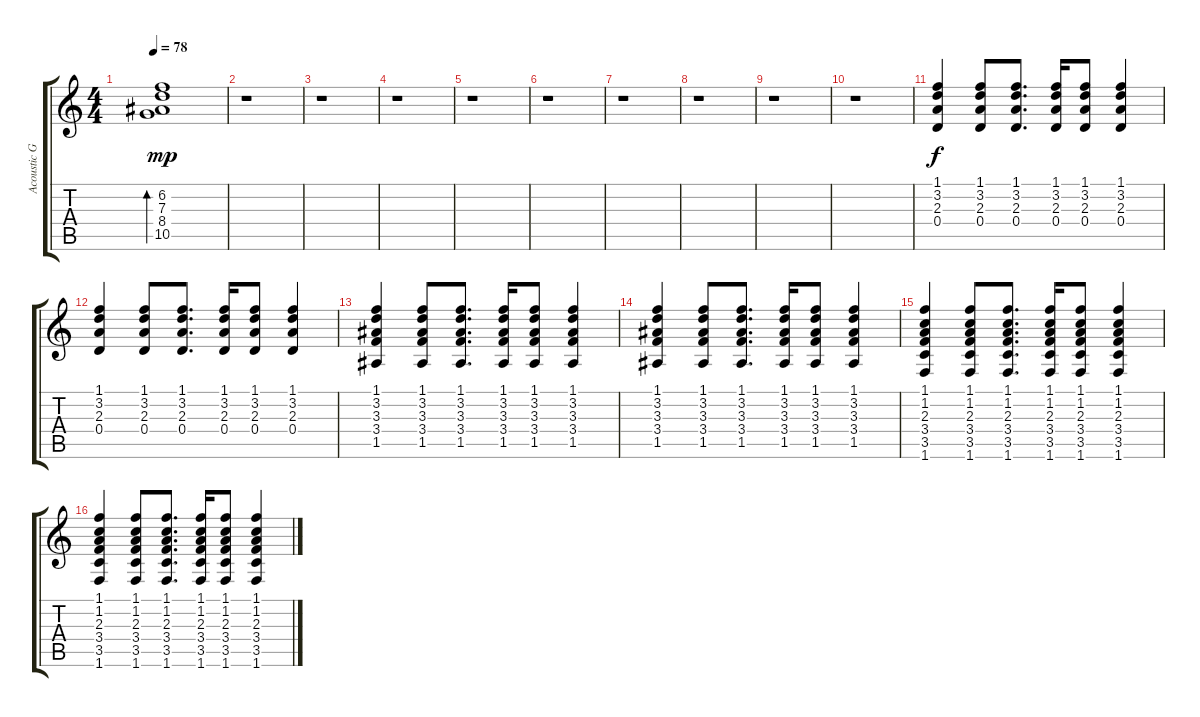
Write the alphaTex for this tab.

\track ("Acoustic Guitar" "Acoustic G") {instrument acousticguitarsteel}
\staff {score tabs}
\tuning (E4 B3 G3 D3 A2 E2) {hide}
\ts (4 4)
\tempo 78
\clef g2
\ks c
(6.2 7.3 8.4 10.5).1{bd 120 dy mp} |
r.1 |
r.1 |
r.1 |
r.1 |
r.1 |
r.1 |
r.1 |
r.1 |
r.1 |
(1.1 3.2 2.3 0.4).4{dy f volume 3} (1.1 3.2 2.3 0.4).8 (1.1 3.2 2.3 0.4).8{d} (1.1 3.2 2.3 0.4).16 (1.1 3.2 2.3 0.4).8 (1.1 3.2 2.3 0.4).4 |
(1.1 3.2 2.3 0.4).4 (1.1 3.2 2.3 0.4).8 (1.1 3.2 2.3 0.4).8{d} (1.1 3.2 2.3 0.4).16 (1.1 3.2 2.3 0.4).8 (1.1 3.2 2.3 0.4).4 |
(1.1 3.2 3.3 3.4 1.5).4 (1.1 3.2 3.3 3.4 1.5).8 (1.1 3.2 3.3 3.4 1.5).8{d} (1.1 3.2 3.3 3.4 1.5).16 (1.1 3.2 3.3 3.4 1.5).8 (1.1 3.2 3.3 3.4 1.5).4 |
(1.1 3.2 3.3 3.4 1.5).4 (1.1 3.2 3.3 3.4 1.5).8 (1.1 3.2 3.3 3.4 1.5).8{d} (1.1 3.2 3.3 3.4 1.5).16 (1.1 3.2 3.3 3.4 1.5).8 (1.1 3.2 3.3 3.4 1.5).4 |
(1.1 1.2 2.3 3.4 3.5 1.6).4 (1.1 1.2 2.3 3.4 3.5 1.6).8 (1.1 1.2 2.3 3.4 3.5 1.6).8{d} (1.1 1.2 2.3 3.4 3.5 1.6).16 (1.1 1.2 2.3 3.4 3.5 1.6).8 (1.1 1.2 2.3 3.4 3.5 1.6).4 |
(1.1 1.2 2.3 3.4 3.5 1.6).4 (1.1 1.2 2.3 3.4 3.5 1.6).8 (1.1 1.2 2.3 3.4 3.5 1.6).8{d} (1.1 1.2 2.3 3.4 3.5 1.6).16 (1.1 1.2 2.3 3.4 3.5 1.6).8 (1.1 1.2 2.3 3.4 3.5 1.6).4
